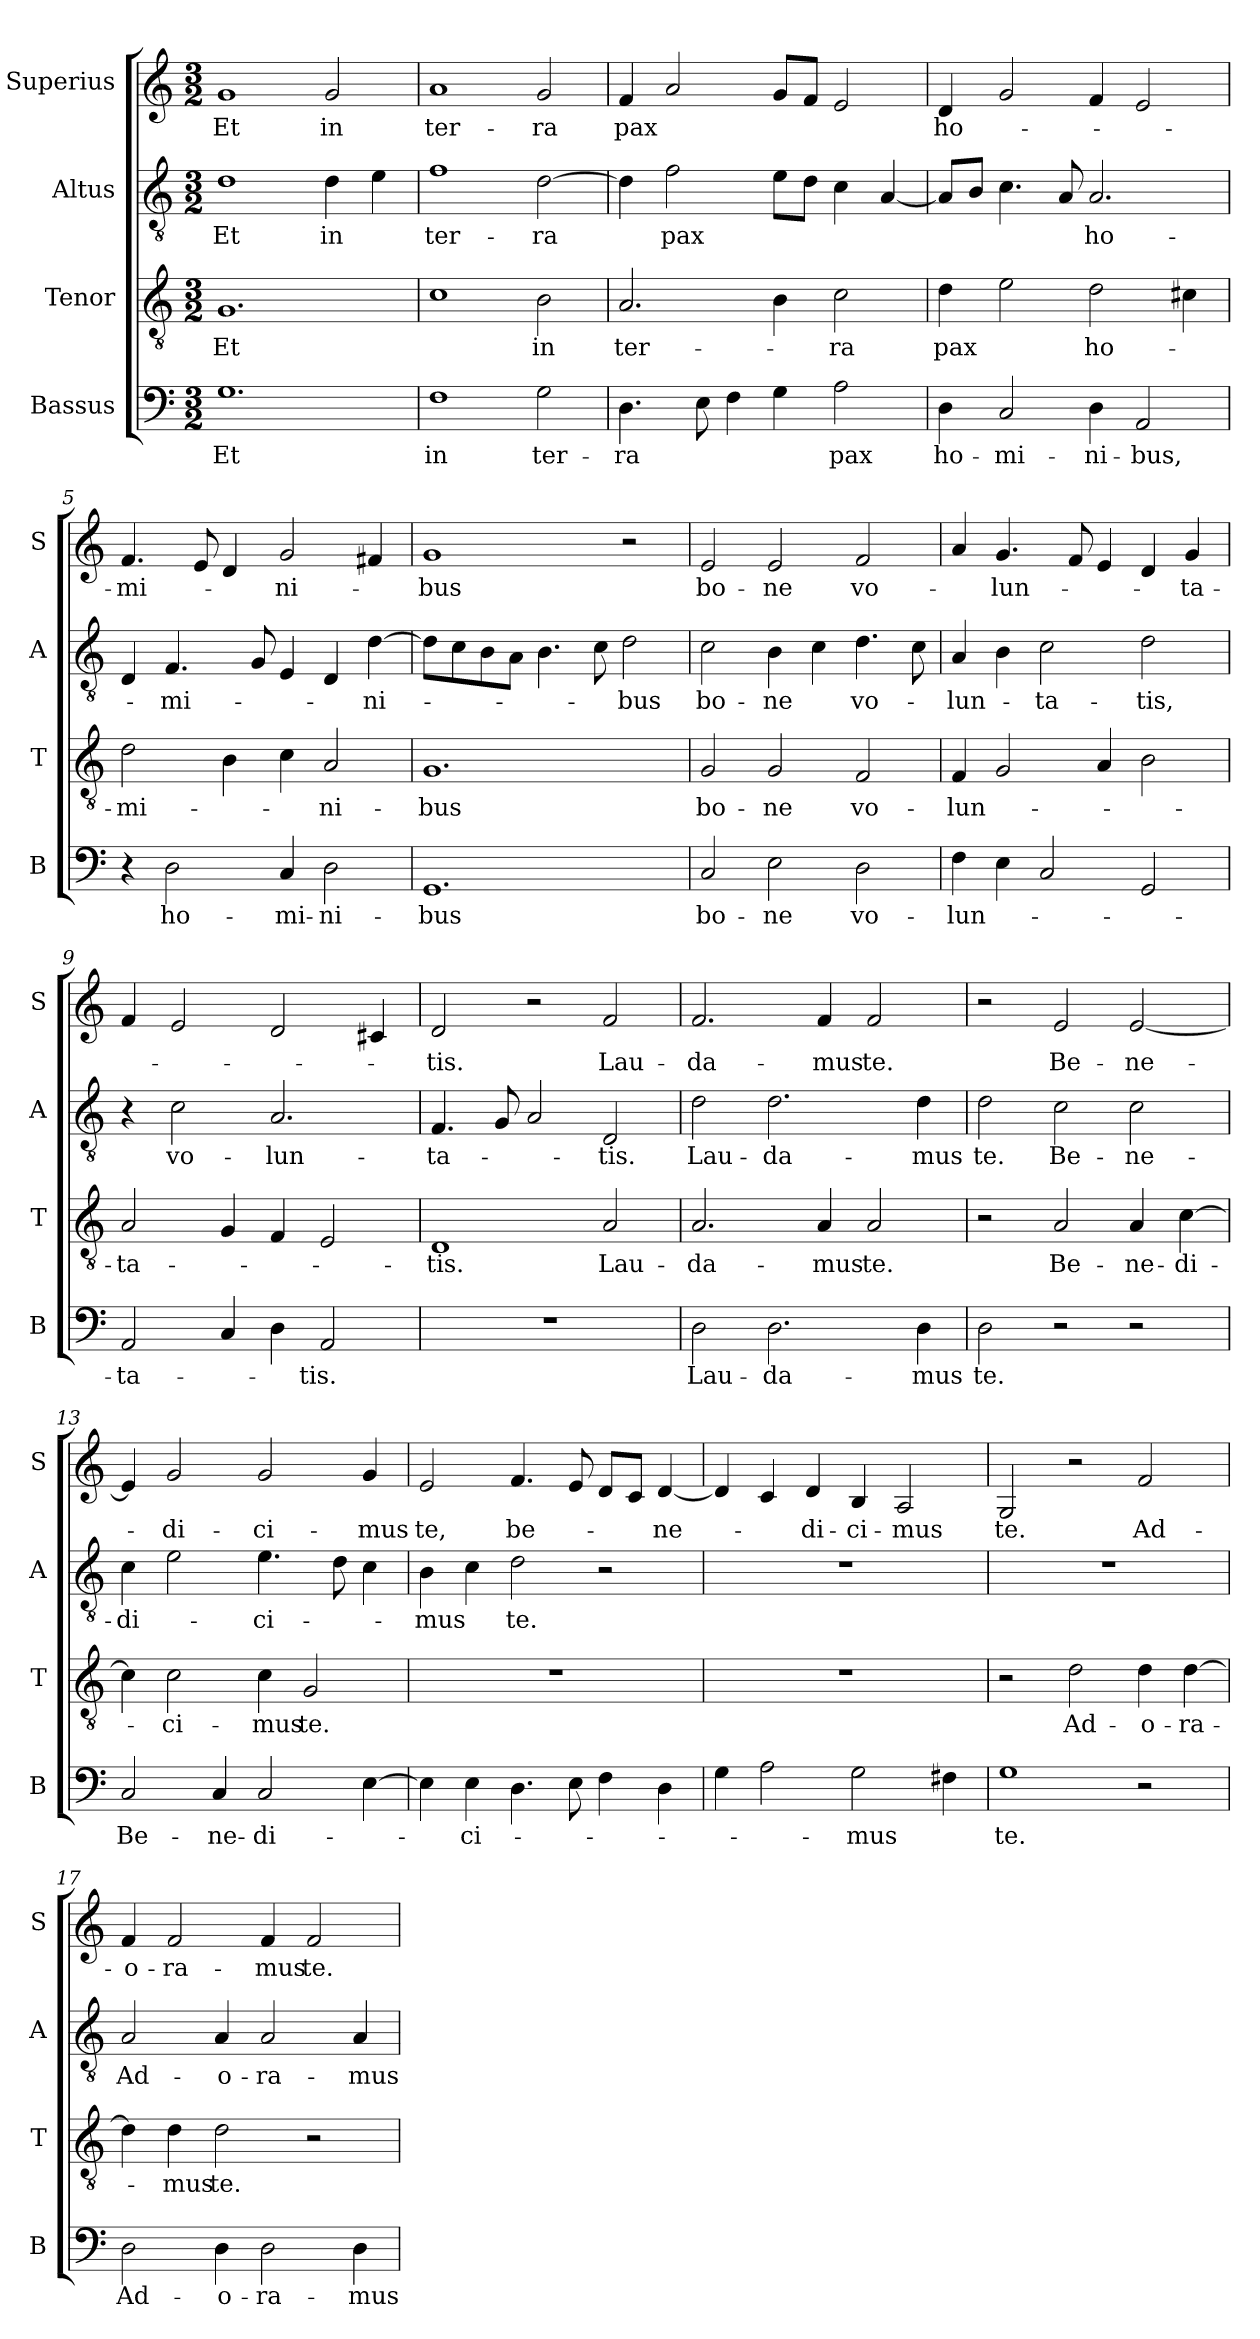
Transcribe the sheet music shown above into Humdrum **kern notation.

**kern	**text	**kern	**text	**kern	**text	**kern	**text
*part4	*part4	*part3	*part3	*part2	*part2	*part1	*part1
*staff4	*staff4	*staff3	*staff3	*staff2	*staff2	*staff1	*staff1
*I"Bassus	*	*I"Tenor	*	*I"Altus	*	*I"Superius	*
*I'B	*	*I'T	*	*I'A	*	*I'S	*
*clefF4	*	*clefGv2	*	*clefGv2	*	*clefG2	*
*k[]	*	*k[]	*	*k[]	*	*k[]	*
*M3/2	*	*M3/2	*	*M3/2	*	*M3/2	*
=1	=1	=1	=1	=1	=1	=1	=1
1.G	Et	1.G	Et	1d	Et	1g	Et
.	.	.	.	4d	in	2g	in
.	.	.	.	4e	.	.	.
=2	=2	=2	=2	=2	=2	=2	=2
1F	in	1c	.	1f	ter-	1a	ter-
2G	ter-	2B	in	[2d	-ra	2g	-ra
=3	=3	=3	=3	=3	=3	=3	=3
4.D	-ra	2.A	ter-	4d]	.	4f	pax
.	.	.	.	2f	pax	2a	.
8E	.	.	.	.	.	.	.
4F	.	.	.	.	.	.	.
4G	.	4B	.	8eL	.	8gL	.
.	.	.	.	8dJ	.	8fJ	.
2A	pax	2c	-ra	4c	.	2e	.
.	.	.	.	[4A	.	.	.
=4	=4	=4	=4	=4	=4	=4	=4
4D	ho-	4d	pax	8AL]	.	4d	ho-
.	.	.	.	8BJ	.	.	.
2C	-mi-	2e	.	4.c	.	2g	.
.	.	.	.	8A	.	.	.
4D	-ni-	2d	ho-	2.A	ho-	4f	.
2AA	-bus,	.	.	.	.	2e	.
.	.	4c#X	.	.	.	.	.
=5	=5	=5	=5	=5	=5	=5	=5
4r	.	2d	-mi-	4D	.	4.f	-mi-
!	!LO:LY:i	!	!	!	!	!	!
2D	ho-	.	.	4.F	-mi-	.	.
.	.	.	.	.	.	8e	.
.	.	4B	.	.	.	4d	.
.	.	.	.	8G	.	.	.
!	!LO:LY:i	!	!	!	!	!	!
4C	-mi-	4c	.	4E	.	2g	-ni-
!	!LO:LY:i	!	!	!	!	!	!
2D	-ni-	2A	-ni-	4D	.	.	.
.	.	.	.	[4d	-ni-	4f#X	.
=6	=6	=6	=6	=6	=6	=6	=6
!	!LO:LY:i	!	!	!	!	!	!
1.GG	-bus	1.G	-bus	8dL]	.	1g	-bus
.	.	.	.	8c	.	.	.
.	.	.	.	8B	.	.	.
.	.	.	.	8AJ	.	.	.
.	.	.	.	4.B	.	.	.
.	.	.	.	8c	.	.	.
.	.	.	.	2d	-bus	2r	.
=7	=7	=7	=7	=7	=7	=7	=7
!	!LO:LY:i	!	!	!	!	!	!
2C	bo-	2G	bo-	2c	bo-	2e	bo-
!	!LO:LY:i	!	!	!	!	!	!
2E	-ne	2G	-ne	4B	-ne	2e	-ne
.	.	.	.	4c	.	.	.
!	!LO:LY:i	!	!	!	!	!	!
2D	vo-	2F	vo-	4.d	vo-	2f	vo-
.	.	.	.	8c	.	.	.
=8	=8	=8	=8	=8	=8	=8	=8
!	!LO:LY:i	!	!	!	!	!	!
4F	-lun-	4F	-lun-	4A	-lun-	4a	.
4E	.	2G	.	4B	.	4.g	-lun-
2C	.	.	.	2c	-ta-	.	.
.	.	.	.	.	.	8f	.
.	.	4A	.	.	.	4e	.
2GG	.	2B	.	2d	-tis,	4d	.
.	.	.	.	.	.	4g	-ta-
=9	=9	=9	=9	=9	=9	=9	=9
!	!LO:LY:i	!	!	!	!	!	!
2AA	-ta-	2A	-ta-	4r	.	4f	.
!	!	!	!	!	!LO:LY:i	!	!
.	.	.	.	2c	vo-	2e	.
4C	.	4G	.	.	.	.	.
!	!	!	!	!	!LO:LY:i	!	!
4D	.	4F	.	2.A	-lun-	2d	.
!	!LO:LY:i	!	!	!	!	!	!
2AA	-tis.	2E	.	.	.	.	.
.	.	.	.	.	.	4c#X	.
=10	=10	=10	=10	=10	=10	=10	=10
!	!	!	!	!	!LO:LY:i	!	!
1.r	.	1D	-tis.	4.F	-ta-	2d	-tis.
.	.	.	.	8G	.	.	.
.	.	.	.	2A	.	2r	.
!	!	!	!	!	!LO:LY:i	!	!
.	.	2A	Lau-	2D	-tis.	2f	Lau-
=11	=11	=11	=11	=11	=11	=11	=11
2D	Lau-	2.A	-da-	2d	Lau-	2.f	-da-
2.D	-da-	.	.	2.d	-da-	.	.
.	.	4A	-mus	.	.	4f	-mus
.	.	2A	te.	.	.	2f	te.
4D	-mus	.	.	4d	-mus	.	.
=12	=12	=12	=12	=12	=12	=12	=12
2D	te.	2r	.	2d	te.	2r	.
2r	.	2A	Be-	2c	Be-	2e	Be-
2r	.	4A	-ne-	2c	-ne-	[2e	-ne-
.	.	[4c	-di-	.	.	.	.
=13	=13	=13	=13	=13	=13	=13	=13
2C	Be-	4c]	.	4c	-di-	4e]	.
.	.	2c	-ci-	2e	.	2g	-di-
4C	-ne-	.	.	.	.	.	.
2C	-di-	4c	-mus	4.e	-ci-	2g	-ci-
.	.	2G	te.	.	.	.	.
.	.	.	.	8d	.	.	.
[4E	.	.	.	4c	.	4g	-mus
=14	=14	=14	=14	=14	=14	=14	=14
4E]	.	1.r	.	4B	-mus	2e	te,
4E	-ci-	.	.	4c	.	.	.
!	!	!	!	!	!	!	!LO:LY:i
4.D	.	.	.	2d	te.	4.f	be-
8E	.	.	.	.	.	8e	.
4F	.	.	.	2r	.	8dL	.
.	.	.	.	.	.	8cJ	.
!	!	!	!	!	!	!	!LO:LY:i
4D	.	.	.	.	.	[4d	-ne-
=15	=15	=15	=15	=15	=15	=15	=15
4G	.	1.r	.	1.r	.	4d]	.
2A	.	.	.	.	.	4c	.
!	!	!	!	!	!	!	!LO:LY:i
.	.	.	.	.	.	4d	-di-
!	!	!	!	!	!	!	!LO:LY:i
2G	-mus	.	.	.	.	4B	-ci-
!	!	!	!	!	!	!	!LO:LY:i
.	.	.	.	.	.	2A	-mus
4F#X	.	.	.	.	.	.	.
=16	=16	=16	=16	=16	=16	=16	=16
!	!	!	!	!	!	!	!LO:LY:i
1G	te.	2r	.	1.r	.	2G	te.
.	.	2d	Ad-	.	.	2r	.
2r	.	4d	-o-	.	.	2f	Ad-
.	.	[4d	-ra-	.	.	.	.
=17	=17	=17	=17	=17	=17	=17	=17
2D	Ad-	4d]	.	2A	Ad-	4f	-o-
.	.	4d	-mus	.	.	2f	-ra-
4D	-o-	2d	te.	4A	-o-	.	.
2D	-ra-	.	.	2A	-ra-	4f	-mus
.	.	2r	.	.	.	2f	te.
4D	-mus	.	.	4A	-mus	.	.
=	=	=	=	=	=	=	=
*-	*-	*-	*-	*-	*-	*-	*-
